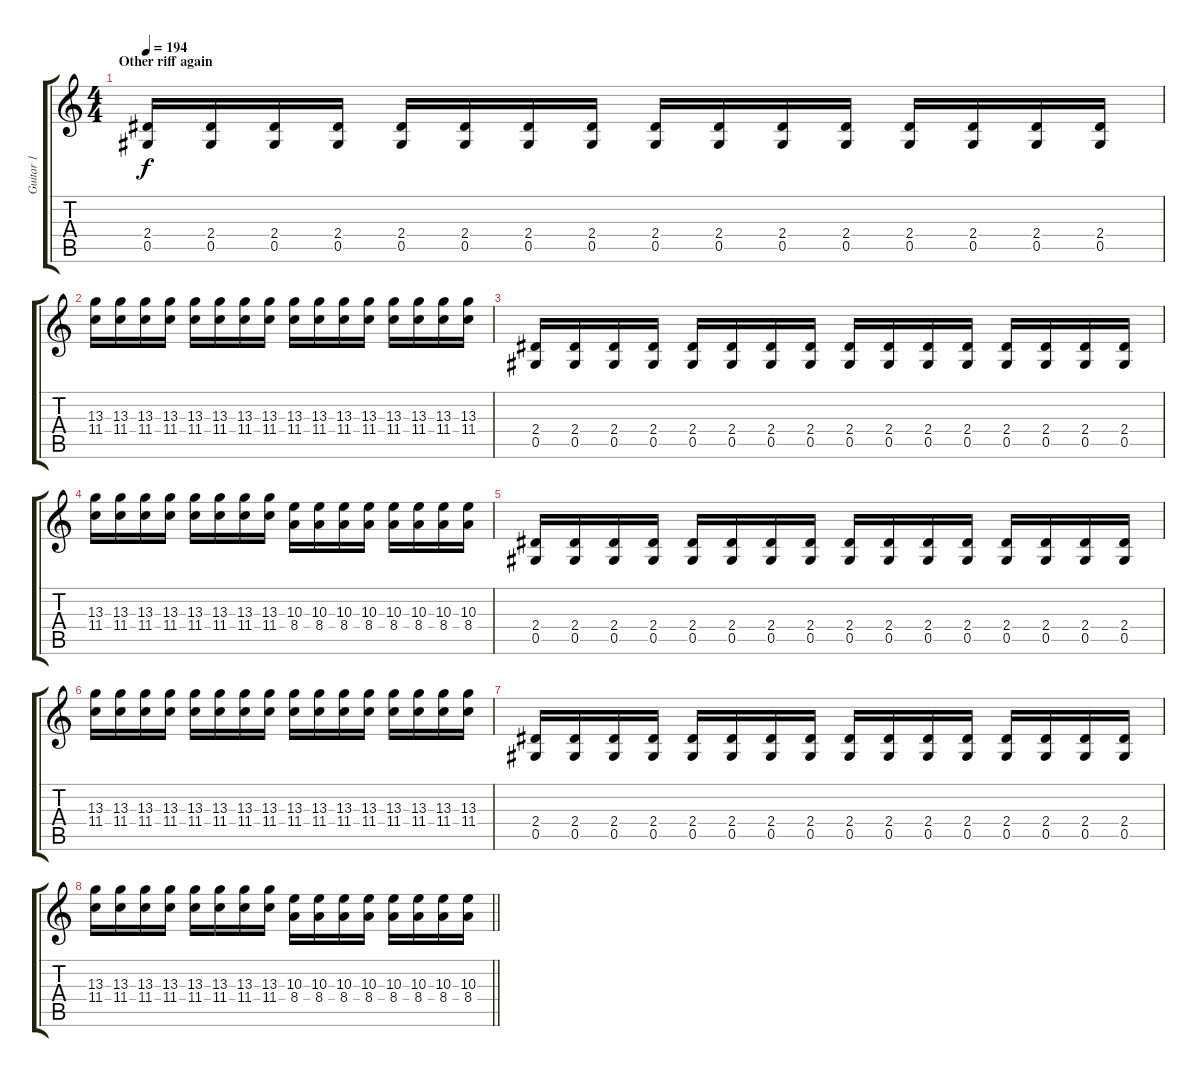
\track ("Guitar 1" "Guitar 1") {instrument distortionguitar}
\staff {score tabs}
\tuning (Eb4 Bb3 Gb3 Db3 Ab2 Eb2) {hide}
\ts (4 4)
\section ("" "Other riff again")
\tempo 194
\clef g2
\ks c
(2.4 0.5).16{dy f} (2.4 0.5).16 (2.4 0.5).16 (2.4 0.5).16 (2.4 0.5).16 (2.4 0.5).16 (2.4 0.5).16 (2.4 0.5).16 (2.4 0.5).16 (2.4 0.5).16 (2.4 0.5).16 (2.4 0.5).16 (2.4 0.5).16 (2.4 0.5).16 (2.4 0.5).16 (2.4 0.5).16 |
(13.3 11.4).16 (13.3 11.4).16 (13.3 11.4).16 (13.3 11.4).16 (13.3 11.4).16 (13.3 11.4).16 (13.3 11.4).16 (13.3 11.4).16 (13.3 11.4).16 (13.3 11.4).16 (13.3 11.4).16 (13.3 11.4).16 (13.3 11.4).16 (13.3 11.4).16 (13.3 11.4).16 (13.3 11.4).16 |
(2.4 0.5).16 (2.4 0.5).16 (2.4 0.5).16 (2.4 0.5).16 (2.4 0.5).16 (2.4 0.5).16 (2.4 0.5).16 (2.4 0.5).16 (2.4 0.5).16 (2.4 0.5).16 (2.4 0.5).16 (2.4 0.5).16 (2.4 0.5).16 (2.4 0.5).16 (2.4 0.5).16 (2.4 0.5).16 |
(13.3 11.4).16 (13.3 11.4).16 (13.3 11.4).16 (13.3 11.4).16 (13.3 11.4).16 (13.3 11.4).16 (13.3 11.4).16 (13.3 11.4).16 (10.3 8.4).16 (10.3 8.4).16 (10.3 8.4).16 (10.3 8.4).16 (10.3 8.4).16 (10.3 8.4).16 (10.3 8.4).16 (10.3 8.4).16 |
(2.4 0.5).16 (2.4 0.5).16 (2.4 0.5).16 (2.4 0.5).16 (2.4 0.5).16 (2.4 0.5).16 (2.4 0.5).16 (2.4 0.5).16 (2.4 0.5).16 (2.4 0.5).16 (2.4 0.5).16 (2.4 0.5).16 (2.4 0.5).16 (2.4 0.5).16 (2.4 0.5).16 (2.4 0.5).16 |
(13.3 11.4).16 (13.3 11.4).16 (13.3 11.4).16 (13.3 11.4).16 (13.3 11.4).16 (13.3 11.4).16 (13.3 11.4).16 (13.3 11.4).16 (13.3 11.4).16 (13.3 11.4).16 (13.3 11.4).16 (13.3 11.4).16 (13.3 11.4).16 (13.3 11.4).16 (13.3 11.4).16 (13.3 11.4).16 |
(2.4 0.5).16 (2.4 0.5).16 (2.4 0.5).16 (2.4 0.5).16 (2.4 0.5).16 (2.4 0.5).16 (2.4 0.5).16 (2.4 0.5).16 (2.4 0.5).16 (2.4 0.5).16 (2.4 0.5).16 (2.4 0.5).16 (2.4 0.5).16 (2.4 0.5).16 (2.4 0.5).16 (2.4 0.5).16 |
\barLineRight lightlight
(13.3 11.4).16 (13.3 11.4).16 (13.3 11.4).16 (13.3 11.4).16 (13.3 11.4).16 (13.3 11.4).16 (13.3 11.4).16 (13.3 11.4).16 (10.3 8.4).16 (10.3 8.4).16 (10.3 8.4).16 (10.3 8.4).16 (10.3 8.4).16 (10.3 8.4).16 (10.3 8.4).16 (10.3 8.4).16
